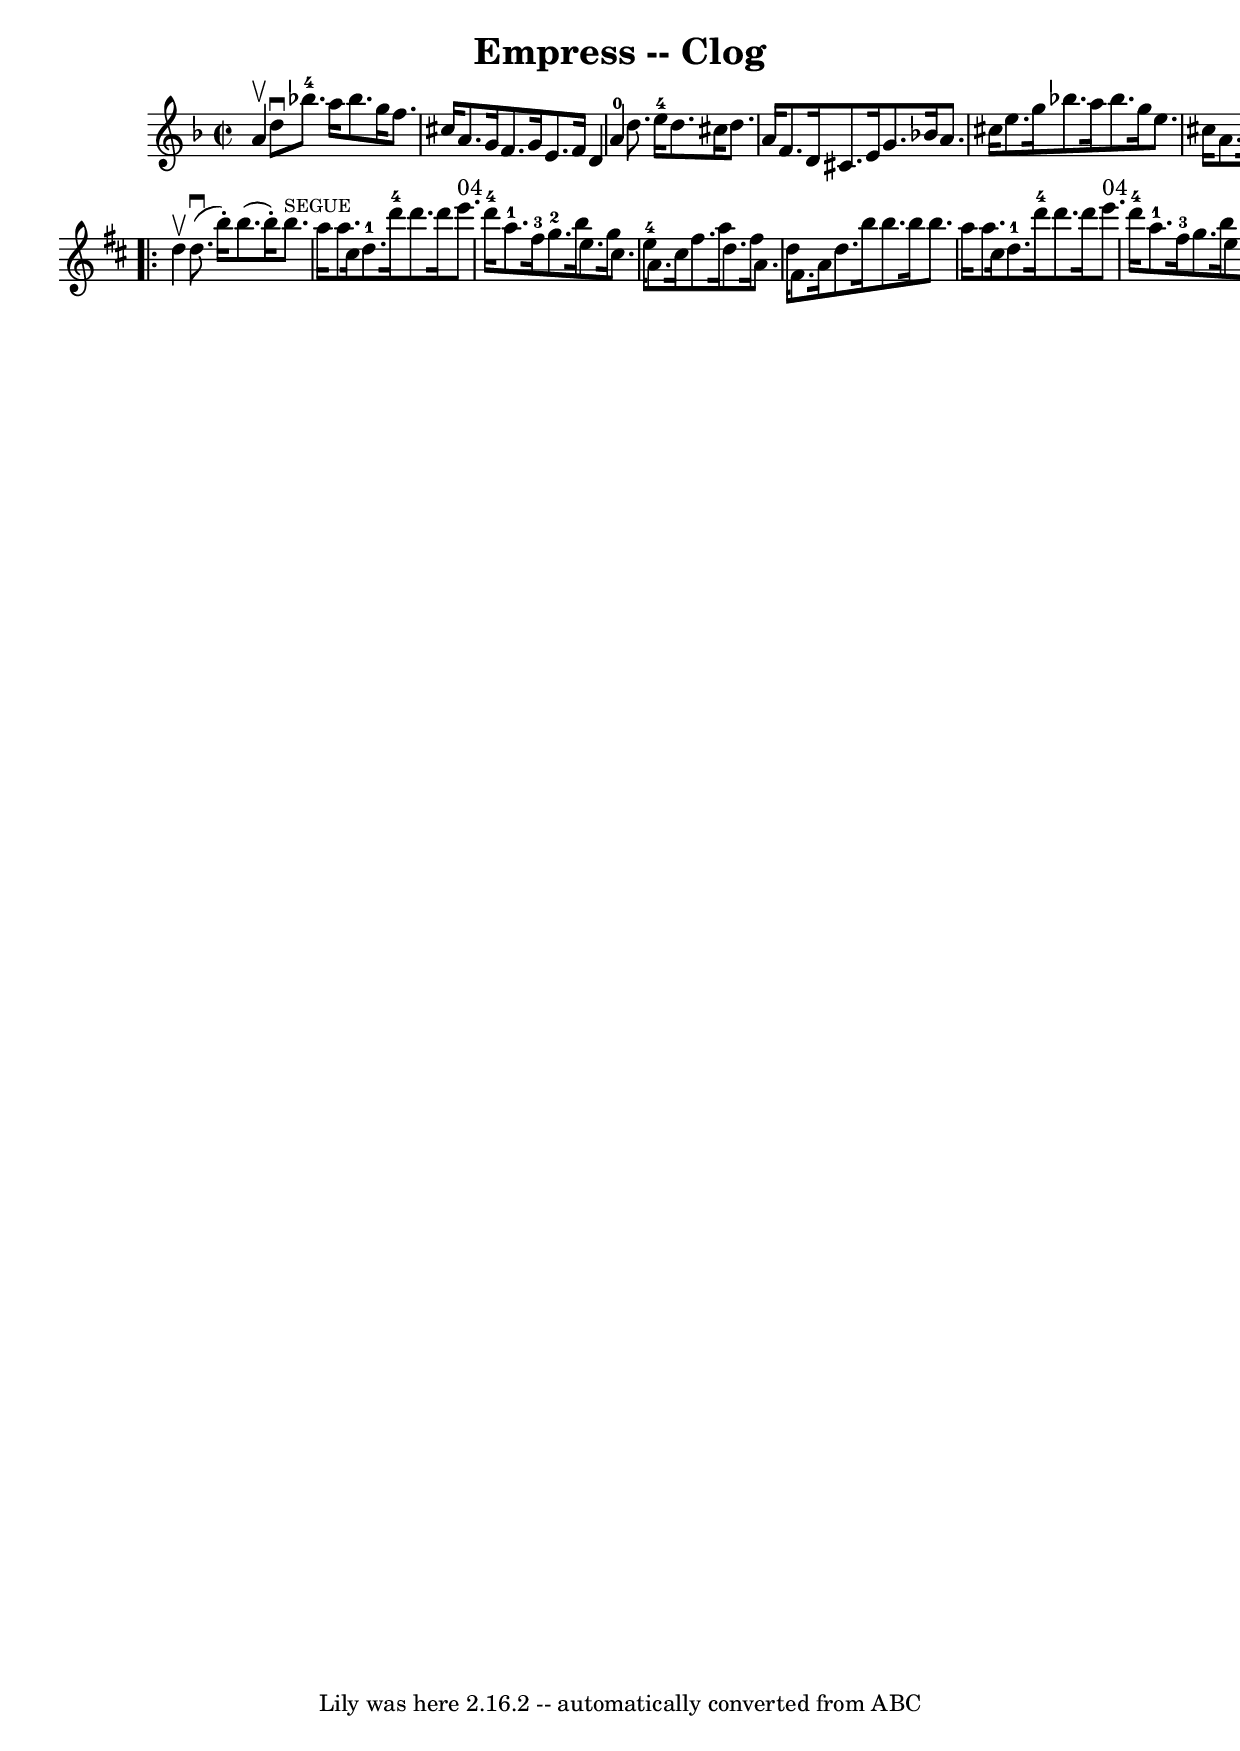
\version "2.16.2"
\include "Mammoth.ily"
\header {
  %% book = "Ryan's Mammoth Collection"
 crossRefNumber = "1"
 footnotes = ""
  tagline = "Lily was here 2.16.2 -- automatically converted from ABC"
  title = "Empress -- Clog"

}
voicedefault =  {



  \repeat volta 2 {

    \override Staff.TimeSignature #'style = #'C
    \time 2/2 
    \key d \minor a'4^\upbow  |
 d''8^\downbow bf''!8.-4 a''16 bf''8. g''16 f''8. cs''16 a'8. g'16  |
 f'8. g'16 e'8. f'16 d'4 a'4-0  |
 d''8. e''16-4 d''8. cs''16 d''8. a'16 f'8. d'16  |
 cs'8. e'16 g'8. bf'!16 a'8. cs''16 e''8. g''16   |
 bf''!8. a''16 bf''8. g''16 e''8. cs''16 a'8. cs''16    |
 d''4 f''4 d''4  
  } 
  \repeat volta 2 {
    
    \key d \major d''4^\upbow  |
 d''8.^\downbow(b''16-.) b''8. (b''16-.) b''8.^\segue a''16 a''8. cs''16   |
 d''8.-1 d'''16-4 d'''8. d'''16 e'''8.^"04" d'''16-4 a''8.-1 fs''16-3 |
 g''8.-2 b''16 e''8. g''16 cs''8. e''16-4 a'8. cs''16  |
 fs''8. a''16 d''8. fs''16 a'8. d''16 fs'8. a'16   |
 d''8. b''16 b''8. b''16 b''8. a''16 a''8. cs''16   |
 d''8.-1 d'''16-4 d'''8. d'''16 e'''8.^"04" d'''16-4 a''8.-1 fs''16-3   |
 g''8. b''16 e''8. g''16 cs''8. e''16-4 a'8. cs''16   |
 d''4 fs''4 d''4  
  }   

}

\score{
  <<

    \context Staff="default"
    {
      \voicedefault 
      
    }

  >>
  \layout {
    
  }
  \midi {
  }

}
